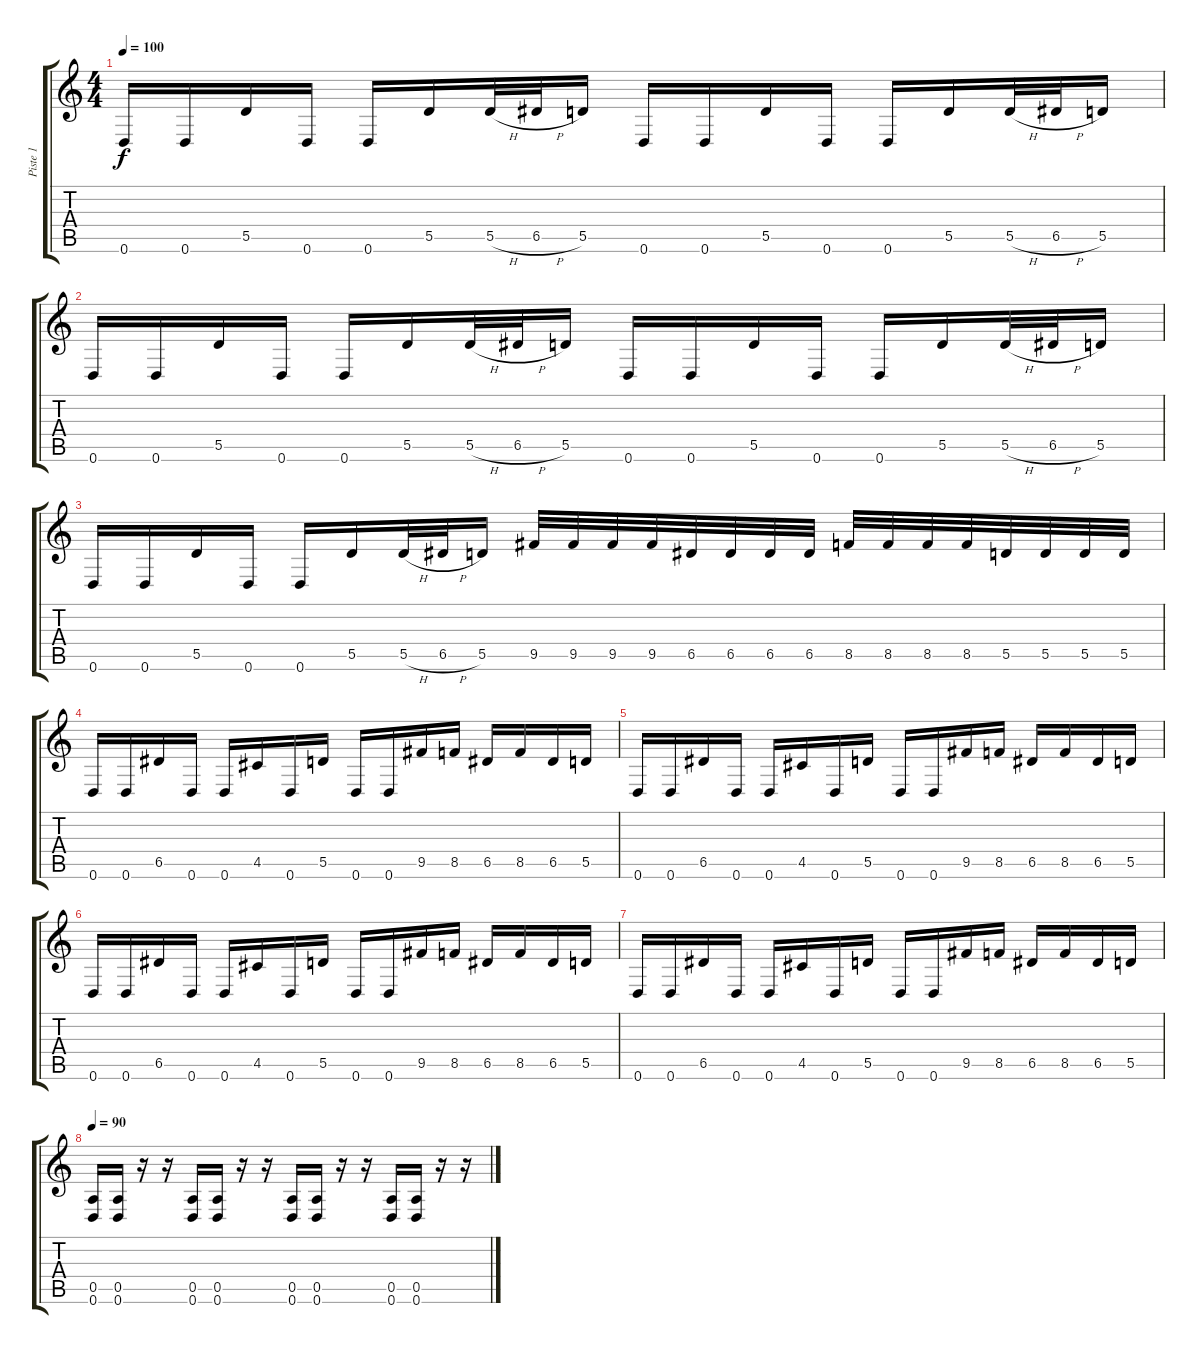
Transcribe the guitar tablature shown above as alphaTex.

\track ("Piste 1" "Piste 1") {instrument distortionguitar}
\staff {score tabs}
\tuning (E4 B3 G3 D3 A2 D2) {hide}
\ts (4 4)
\tempo 100
\clef g2
\ks c
0.6.16{dy f} 0.6.16 5.5.16 0.6.16 0.6.16 5.5.16 5.5{h}.32 6.5{h}.32 5.5.16 0.6.16 0.6.16 5.5.16 0.6.16 0.6.16 5.5.16 5.5{h}.32 6.5{h}.32 5.5.16 |
0.6.16 0.6.16 5.5.16 0.6.16 0.6.16 5.5.16 5.5{h}.32 6.5{h}.32 5.5.16 0.6.16 0.6.16 5.5.16 0.6.16 0.6.16 5.5.16 5.5{h}.32 6.5{h}.32 5.5.16 |
0.6.16 0.6.16 5.5.16 0.6.16 0.6.16 5.5.16 5.5{h}.32 6.5{h}.32 5.5.16 9.5.32 9.5.32 9.5.32 9.5.32 6.5.32 6.5.32 6.5.32 6.5.32 8.5.32 8.5.32 8.5.32 8.5.32 5.5.32 5.5.32 5.5.32 5.5.32 |
0.6.16 0.6.16 6.5.16 0.6.16 0.6.16 4.5.16 0.6.16 5.5.16 0.6.16 0.6.16 9.5.16 8.5.16 6.5.16 8.5.16 6.5.16 5.5.16 |
0.6.16 0.6.16 6.5.16 0.6.16 0.6.16 4.5.16 0.6.16 5.5.16 0.6.16 0.6.16 9.5.16 8.5.16 6.5.16 8.5.16 6.5.16 5.5.16 |
0.6.16 0.6.16 6.5.16 0.6.16 0.6.16 4.5.16 0.6.16 5.5.16 0.6.16 0.6.16 9.5.16 8.5.16 6.5.16 8.5.16 6.5.16 5.5.16 |
0.6.16 0.6.16 6.5.16 0.6.16 0.6.16 4.5.16 0.6.16 5.5.16 0.6.16 0.6.16 9.5.16 8.5.16 6.5.16 8.5.16 6.5.16 5.5.16 |
\tempo 90
(0.5 0.6).16 (0.5 0.6).16 r.16 r.16 (0.5 0.6).16 (0.5 0.6).16 r.16 r.16 (0.5 0.6).16 (0.5 0.6).16 r.16 r.16 (0.5 0.6).16 (0.5 0.6).16 r.16 r.16
